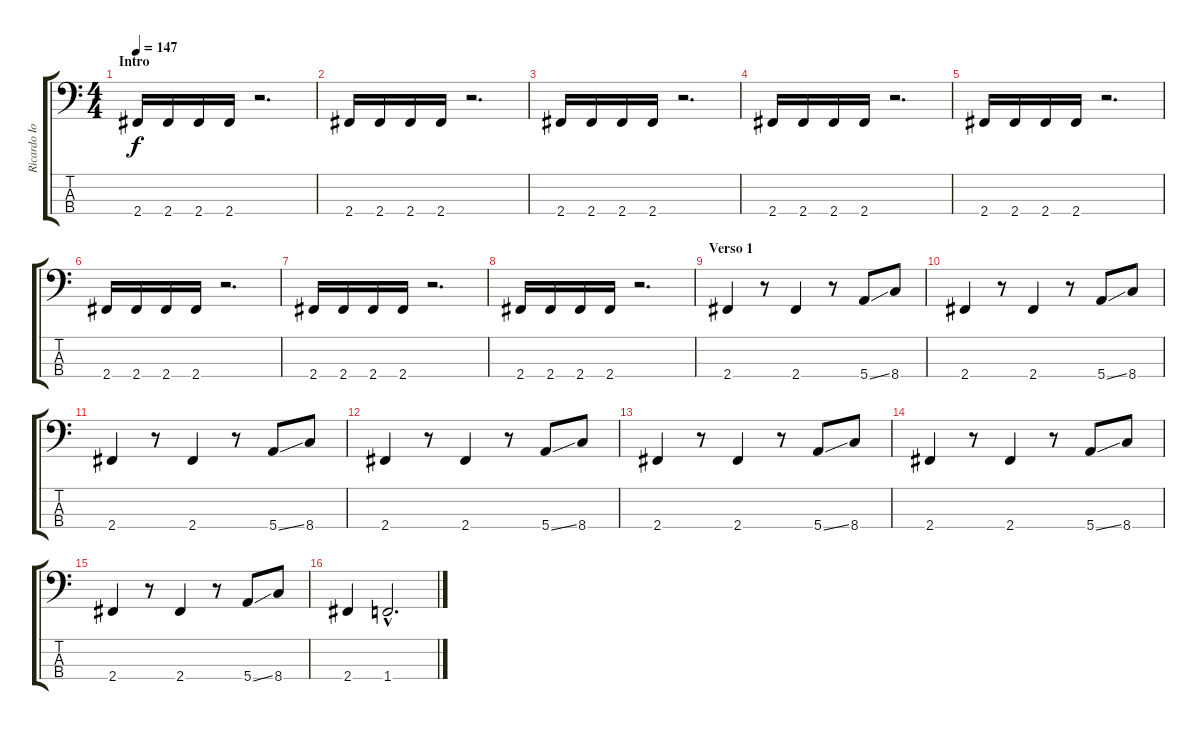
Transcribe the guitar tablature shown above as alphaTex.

\track ("Ricardo Iorio (bajo)" "Ricardo Io") {instrument electricbassfinger}
\staff {score tabs}
\tuning (G2 D2 A1 E1) {hide}
\ts (4 4)
\section ("" "Intro")
\tempo 147
\clef f4
\ks c
2.4.16{dy f instrument electricbassfinger} 2.4.16 2.4.16 2.4.16 r.2{d} |
2.4.16 2.4.16 2.4.16 2.4.16 r.2{d} |
2.4.16 2.4.16 2.4.16 2.4.16 r.2{d} |
2.4.16 2.4.16 2.4.16 2.4.16 r.2{d} |
2.4.16 2.4.16 2.4.16 2.4.16 r.2{d} |
2.4.16 2.4.16 2.4.16 2.4.16 r.2{d} |
2.4.16 2.4.16 2.4.16 2.4.16 r.2{d} |
2.4.16 2.4.16 2.4.16 2.4.16 r.2{d} |
\section ("" "Verso 1")
2.4.4 r.8 2.4.4 r.8 5.4{ss}.8 8.4.8 |
2.4.4 r.8 2.4.4 r.8 5.4{ss}.8 8.4.8 |
2.4.4 r.8 2.4.4 r.8 5.4{ss}.8 8.4.8 |
2.4.4 r.8 2.4.4 r.8 5.4{ss}.8 8.4.8 |
2.4.4 r.8 2.4.4 r.8 5.4{ss}.8 8.4.8 |
2.4.4 r.8 2.4.4 r.8 5.4{ss}.8 8.4.8 |
2.4.4 r.8 2.4.4 r.8 5.4{ss}.8 8.4.8 |
2.4.4 1.4{hac}.2{d}
